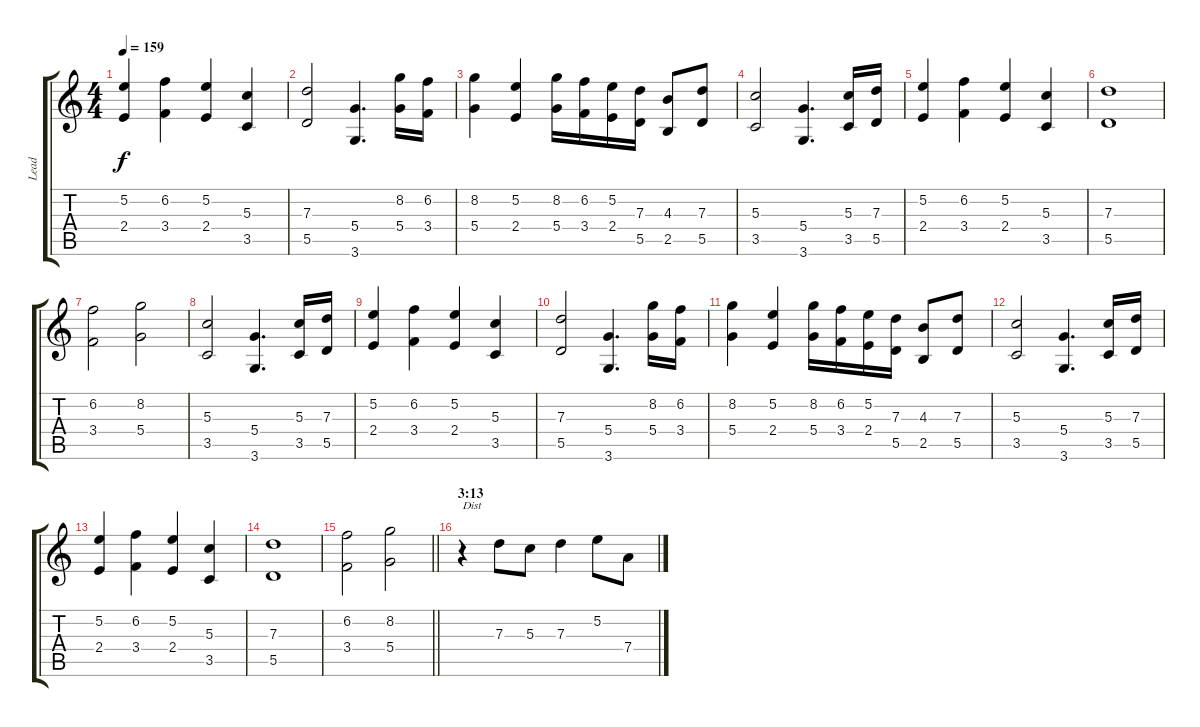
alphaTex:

\track ("Lead" "Lead") {instrument electricguitarclean}
\staff {score tabs}
\tuning (E4 B3 G3 D3 A2 E2) {hide}
\ts (4 4)
\tempo 159
\clef g2
\ks c
(5.2 2.4).4{dy f} (6.2 3.4).4 (5.2 2.4).4 (5.3 3.5).4 |
(7.3 5.5).2 (5.4 3.6).4{d} (8.2 5.4).16 (6.2 3.4).16 |
(8.2 5.4).4 (5.2 2.4).4 (8.2 5.4).16 (6.2 3.4).16 (5.2 2.4).16 (7.3 5.5).16 (4.3 2.5).8 (7.3 5.5).8 |
(5.3 3.5).2 (5.4 3.6).4{d} (5.3 3.5).16 (7.3 5.5).16 |
(5.2 2.4).4 (6.2 3.4).4 (5.2 2.4).4 (5.3 3.5).4 |
(7.3 5.5).1 |
(6.2 3.4).2 (8.2 5.4).2 |
(5.3 3.5).2 (5.4 3.6).4{d} (5.3 3.5).16 (7.3 5.5).16 |
(5.2 2.4).4 (6.2 3.4).4 (5.2 2.4).4 (5.3 3.5).4 |
(7.3 5.5).2 (5.4 3.6).4{d} (8.2 5.4).16 (6.2 3.4).16 |
(8.2 5.4).4 (5.2 2.4).4 (8.2 5.4).16 (6.2 3.4).16 (5.2 2.4).16 (7.3 5.5).16 (4.3 2.5).8 (7.3 5.5).8 |
(5.3 3.5).2 (5.4 3.6).4{d} (5.3 3.5).16 (7.3 5.5).16 |
(5.2 2.4).4 (6.2 3.4).4 (5.2 2.4).4 (5.3 3.5).4 |
(7.3 5.5).1 |
\barLineRight lightlight
(6.2 3.4).2 (8.2 5.4).2 |
\section ("" "3:13")
r.4{txt "Dist" volume 15 instrument distortionguitar} 7.3.8 5.3.8 7.3.4 5.2.8 7.4.8
